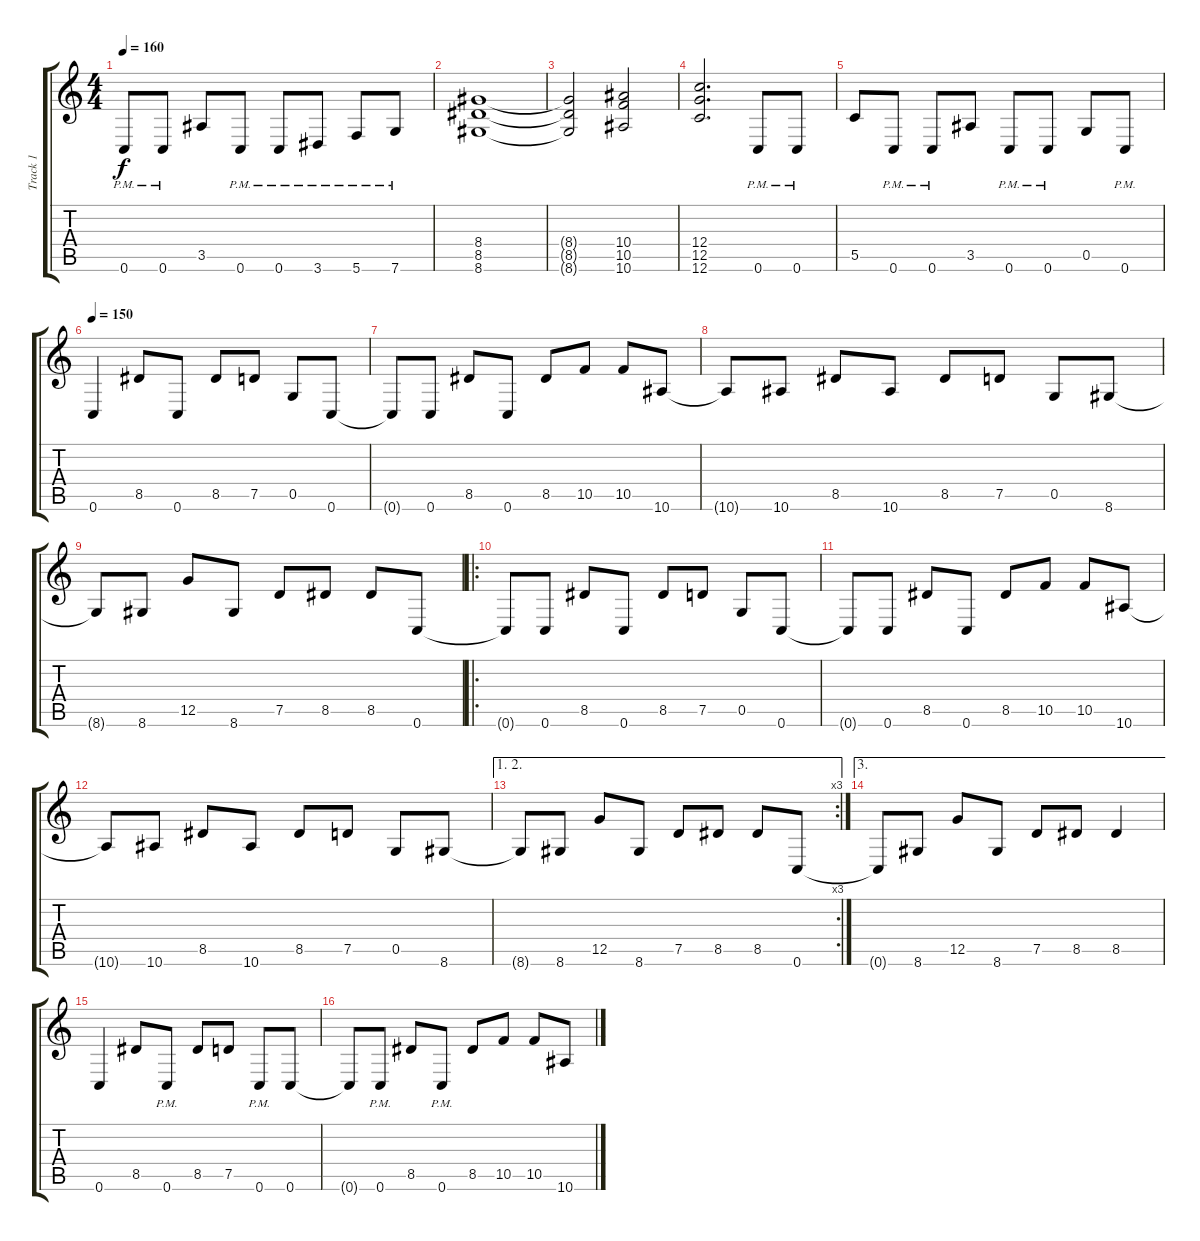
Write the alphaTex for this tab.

\track ("Track 1" "Track 1") {instrument distortionguitar}
\staff {score tabs}
\tuning (D4 A3 F3 C3 G2 C2) {hide}
\ts (4 4)
\tempo 160
\clef g2
\ks c
0.6{pm}.8{dy f} 0.6{pm}.8 3.5.8 0.6{pm}.8 0.6{pm}.8 3.6{pm}.8 5.6{pm}.8 7.6{pm}.8 |
(8.4 8.5 8.6).1 |
(8.4{t} 8.5{t} 8.6{t}).2 (10.4 10.5 10.6).2 |
(12.4 12.5 12.6).2{d} 0.6{pm}.8 0.6{pm}.8 |
5.5.8 0.6{pm}.8 0.6{pm}.8 3.5.8 0.6{pm}.8 0.6{pm}.8 0.5.8 0.6{pm}.8 |
\tempo 150
0.6.4 8.5.8 0.6.8 8.5.8 7.5.8 0.5.8 0.6.8 |
0.6{t}.8 0.6.8 8.5.8 0.6.8 8.5.8 10.5.8 10.5.8 10.6.8 |
10.6{t}.8 10.6.8 8.5.8 10.6.8 8.5.8 7.5.8 0.5.8 8.6.8 |
8.6{t}.8 8.6.8 12.5.8 8.6.8 7.5.8 8.5.8 8.5.8 0.6.8 |
\ro
0.6{t}.8 0.6.8 8.5.8 0.6.8 8.5.8 7.5.8 0.5.8 0.6.8 |
0.6{t}.8 0.6.8 8.5.8 0.6.8 8.5.8 10.5.8 10.5.8 10.6.8 |
10.6{t}.8 10.6.8 8.5.8 10.6.8 8.5.8 7.5.8 0.5.8 8.6.8 |
\ae (1 2)
\rc 3
8.6{t}.8 8.6.8 12.5.8 8.6.8 7.5.8 8.5.8 8.5.8 0.6.8 |
\ae 3
0.6{t}.8 8.6.8 12.5.8 8.6.8 7.5.8 8.5.8 8.5.4 |
0.6.4 8.5.8 0.6{pm}.8 8.5.8 7.5.8 0.6{pm}.8 0.6.8 |
0.6{t}.8 0.6{pm}.8 8.5.8 0.6{pm}.8 8.5.8 10.5.8 10.5.8 10.6.8
